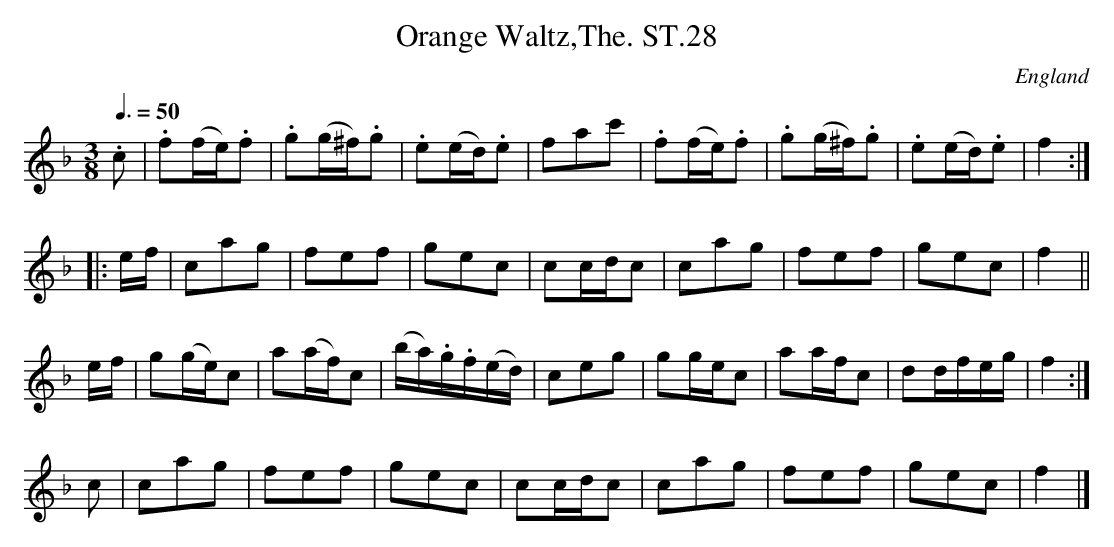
X:1
T:Orange Waltz,The. ST.28
M:3/8
L:1/8
Q:3/8=50
O:England
K:F major
.c|.f(f/2e/2).f|.g(g/2^f/2).g|.e(e/2d/2).e|fac'|.f(f/2e/2).f|\
.g(g/2^f/2).g|.e(e/2d/2).e|f2:|!
|:e/2f/2|cag|fef|gec|cc/2d/2c|cag|fef|gec|f2||!
e/2f/2|g(g/2e/2)c|a(a/2f/2)c|(b/2a/2).g/2.f/2(e/2d/2)|\
ceg|gg/2e/2c|aa/2f/2c|dd/2f/2e/2g/2|f2:|!
c|cag|fef|gec|cc/2d/2c|cag|fef|gec|f2|]
